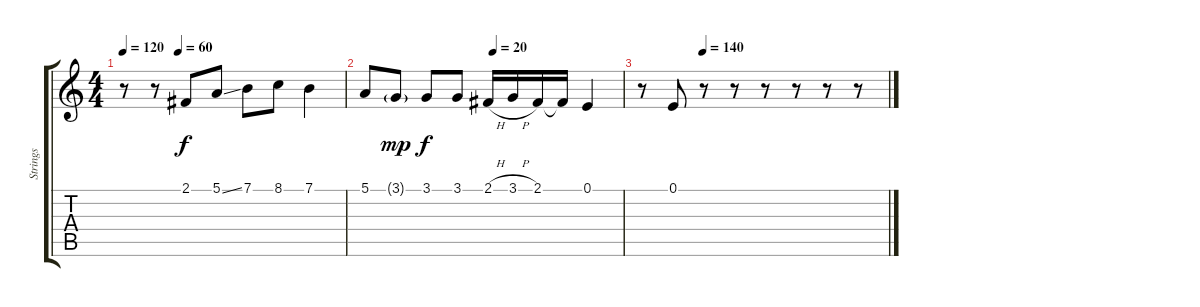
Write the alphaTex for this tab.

\track ("Strings" "Strings") {instrument stringensemble1}
\staff {score tabs}
\tuning (E4 B3 G3 D3 A2 E2) {hide}
\ts (4 4)
\tempo 120
\tempo (60 0.25)
\clef g2
\ks c
r.8{dy f} r.8 2.1.8 5.1{ss}.8 7.1.8 8.1.8 7.1.4 |
\tempo (20 0.5)
5.1.8 3.1{g}.8{dy mp} 3.1.8{dy f} 3.1.8 2.1{h}.16 3.1{h}.16 2.1.16 2.1{t}.16 0.1.4 |
\tempo (140 0.25)
r.8 0.1.8 r.8 r.8 r.8 r.8 r.8 r.8
